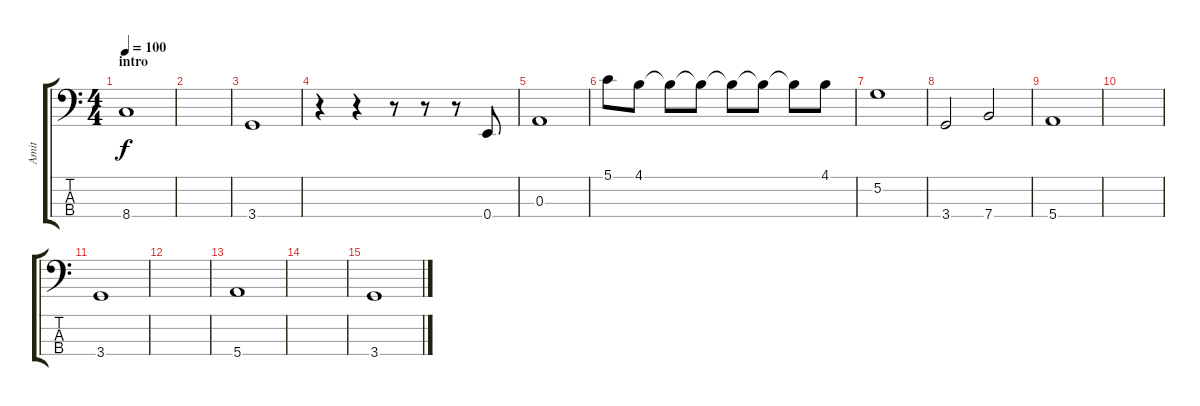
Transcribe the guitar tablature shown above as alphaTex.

\track ("Amit" "Amit") {instrument electricbassfinger}
\staff {score tabs}
\tuning (G2 D2 A1 E1) {hide}
\ts (4 4)
\section ("" "intro")
\tempo 100
\clef f4
\ks c
8.4.1{dy f instrument electricbassfinger} |
|
3.4.1 |
r.4 r.4 r.8 r.8 r.8 0.4.8 |
0.3.1 |
5.1.8 4.1.8 4.1{t}.8 4.1{t}.8 4.1{t}.8 4.1{t}.8 4.1{t}.8 4.1.8 |
5.2.1 |
3.4.2 7.4.2 |
5.4.1 |
|
3.4.1 |
|
5.4.1 |
|
3.4.1
